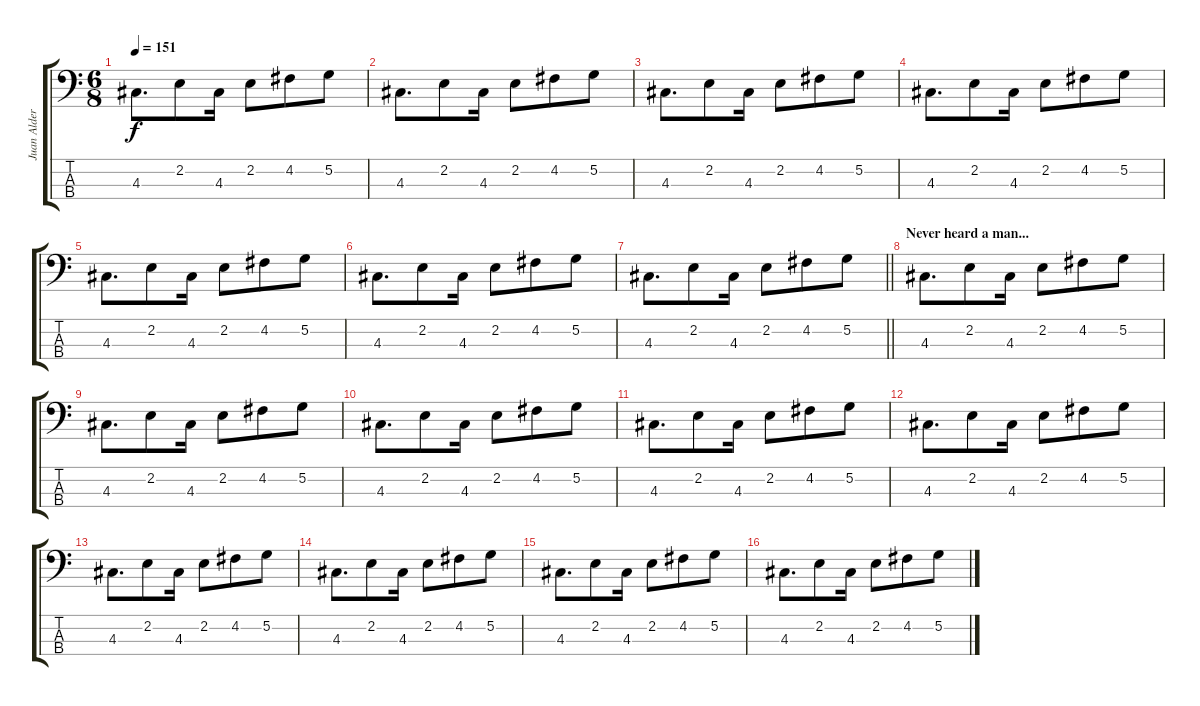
\track ("Juan Alderete" "Juan Alder") {instrument electricbassfinger}
\staff {score tabs}
\tuning (G2 D2 A1 E1) {hide}
\ts (6 8)
\tempo 151
\clef f4
\ks c
4.3.8{d dy f} 2.2.8 4.3.16 2.2.8 4.2.8 5.2.8 |
4.3.8{d} 2.2.8 4.3.16 2.2.8 4.2.8 5.2.8 |
4.3.8{d} 2.2.8 4.3.16 2.2.8 4.2.8 5.2.8 |
4.3.8{d} 2.2.8 4.3.16 2.2.8 4.2.8 5.2.8 |
4.3.8{d} 2.2.8 4.3.16 2.2.8 4.2.8 5.2.8 |
4.3.8{d} 2.2.8 4.3.16 2.2.8 4.2.8 5.2.8 |
\barLineRight lightlight
4.3.8{d} 2.2.8 4.3.16 2.2.8 4.2.8 5.2.8 |
\section ("" "Never heard a man...")
4.3.8{d} 2.2.8 4.3.16 2.2.8 4.2.8 5.2.8 |
4.3.8{d} 2.2.8 4.3.16 2.2.8 4.2.8 5.2.8 |
4.3.8{d} 2.2.8 4.3.16 2.2.8 4.2.8 5.2.8 |
4.3.8{d} 2.2.8 4.3.16 2.2.8 4.2.8 5.2.8 |
4.3.8{d} 2.2.8 4.3.16 2.2.8 4.2.8 5.2.8 |
4.3.8{d} 2.2.8 4.3.16 2.2.8 4.2.8 5.2.8 |
4.3.8{d} 2.2.8 4.3.16 2.2.8 4.2.8 5.2.8 |
4.3.8{d} 2.2.8 4.3.16 2.2.8 4.2.8 5.2.8 |
4.3.8{d} 2.2.8 4.3.16 2.2.8 4.2.8 5.2.8
